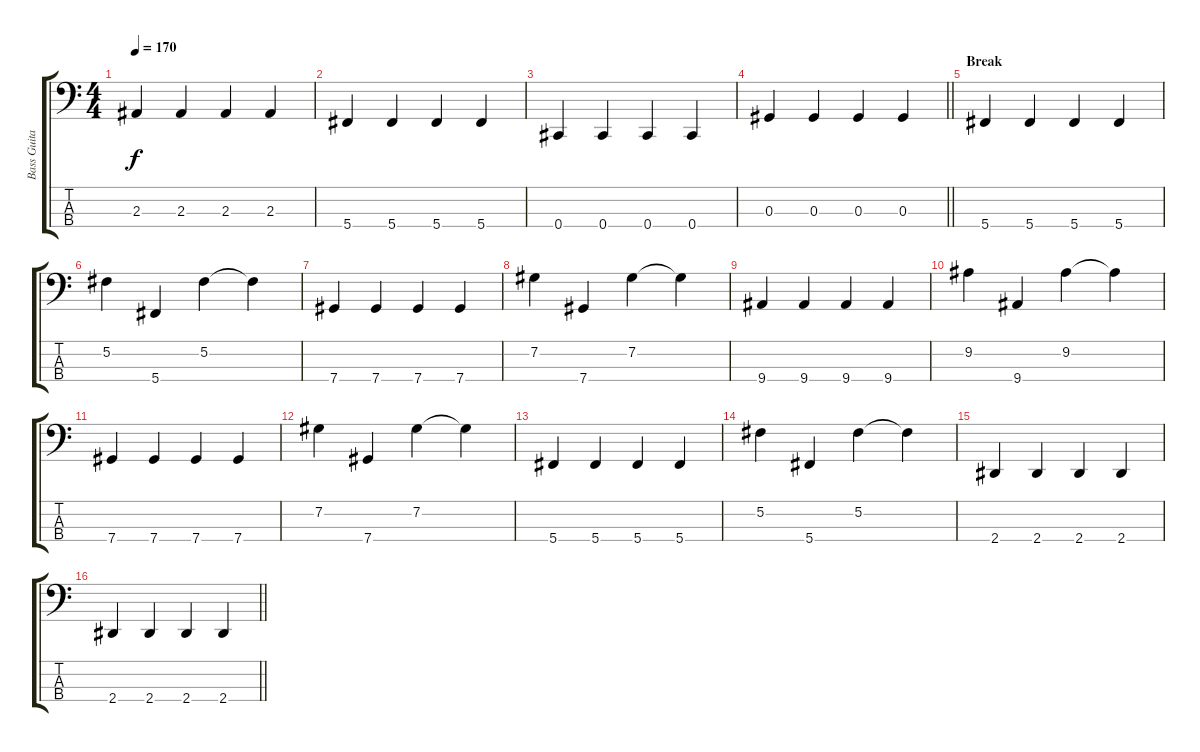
\track ("Bass Guitar" "Bass Guita") {instrument electricbassfinger}
\staff {score tabs}
\tuning (Gb2 Db2 Ab1 Db1) {hide}
\ts (4 4)
\tempo 170
\clef f4
\ks c
2.3.4{dy f} 2.3.4 2.3.4 2.3.4 |
5.4.4 5.4.4 5.4.4 5.4.4 |
0.4.4 0.4.4 0.4.4 0.4.4 |
\barLineRight lightlight
0.3.4 0.3.4 0.3.4 0.3.4 |
\section ("" "Break")
5.4.4 5.4.4 5.4.4 5.4.4 |
5.2.4 5.4.4 5.2.4 5.2{t}.4 |
7.4.4 7.4.4 7.4.4 7.4.4 |
7.2.4 7.4.4 7.2.4 7.2{t}.4 |
9.4.4 9.4.4 9.4.4 9.4.4 |
9.2.4 9.4.4 9.2.4 9.2{t}.4 |
7.4.4 7.4.4 7.4.4 7.4.4 |
7.2.4 7.4.4 7.2.4 7.2{t}.4 |
5.4.4 5.4.4 5.4.4 5.4.4 |
5.2.4 5.4.4 5.2.4 5.2{t}.4 |
2.4.4 2.4.4 2.4.4 2.4.4 |
\barLineRight lightlight
2.4.4 2.4.4 2.4.4 2.4.4
